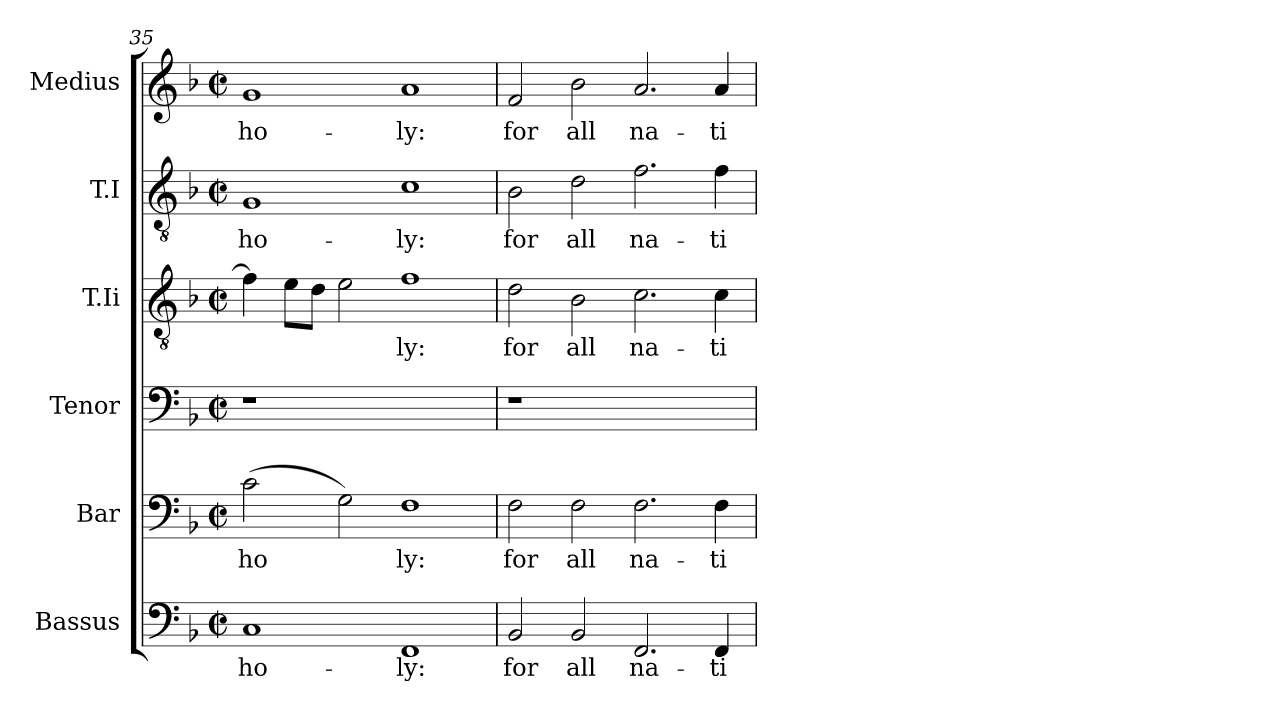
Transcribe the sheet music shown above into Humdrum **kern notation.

**kern	**text	**kern	**text	**kern	**kern	**text	**kern	**text	**kern	**text
*part6	*part6	*part5	*part5	*part4	*part3	*part3	*part2	*part2	*part1	*part1
*staff6	*staff6	*staff5	*staff5	*staff4	*staff3	*staff3	*staff2	*staff2	*staff1	*staff1
*I"Bassus	*	*I"Bar	*	*I"Tenor	*I"T.Ii	*	*I"T.I	*	*I"Medius	*
*I'B	*	*I'Bar	*	*	*I'T.Ii	*	*I'T.I	*	*I'M	*
*clefF4	*	*clefF4	*	*clefF4	*clefGv2	*	*clefGv2	*	*clefG2	*
*k[b-]	*	*k[b-]	*	*k[b-]	*k[b-]	*	*k[b-]	*	*k[b-]	*
*F:	*	*F:	*	*F:	*F:	*	*F:	*	*F:	*
*M2/2	*	*M2/2	*	*M2/2	*M2/2	*	*M2/2	*	*M2/2	*
*met(c|)	*	*met(c|)	*	*met(c|)	*met(c|)	*	*met(c|)	*	*met(c|)	*
=35	=35	=35	=35	=35	=35	=35	=35	=35	=35	=35
!	!LO:LY:b:cj	!	!LO:LY:b:cj	!	!	!LO:LY:b:cj	!	!LO:LY:b:rj	!	!LO:LY:b:cj
1C	ho-	(>2c\	ho-	1r	4f\]	--	1G	ho-	1g	ho-
!	!	!	!	!	!	!LO:LY:b:cj	!	!	!	!
.	.	.	.	.	8e\L	--	.	.	.	.
!	!	!	!	!	!	!LO:LY:b:cj	!	!	!	!
.	.	.	.	.	8d\J	--	.	.	.	.
!	!	!	!LO:LY:b:cj	!	!	!LO:LY:b:cj	!	!	!	!
.	.	2G\)	--	.	2e\	--	.	.	.	.
!	!LO:LY:b:cj	!	!LO:LY:b:cj	!	!	!LO:LY:b:cj	!	!LO:LY:b:rj	!	!LO:LY:b:cj
1FF	-ly:	1F	-ly:	1ryy	1f	-ly:	1c	-ly:	1a	-ly:
!!LO:LB:g=z
=36	=36	=36	=36	=36	=36	=36	=36	=36	=36	=36
!	!LO:LY:b:cj	!	!LO:LY:b:cj	!	!	!LO:LY:b:cj	!	!LO:LY:b:rj	!	!LO:LY:b:cj
2BB-/	for	2F\	for	1r	2d\	for	2B-\	for	2f/	for
!	!LO:LY:b:cj	!	!LO:LY:b:cj	!	!	!LO:LY:b:cj	!	!LO:LY:b:rj	!	!LO:LY:b:cj
2BB-/	all	2F\	all	.	2B-\	all	2d\	all	2b-\	all
!	!LO:LY:b:cj	!	!LO:LY:b:cj	!	!	!LO:LY:b:cj	!	!LO:LY:b:rj	!	!LO:LY:b:cj
2.FF/	na-	2.F\	na-	1ryy	2.c\	na-	2.f\	na-	2.a/	na-
!	!LO:LY:b:cj	!	!LO:LY:b:cj	!	!	!LO:LY:b:cj	!	!LO:LY:b:rj	!	!LO:LY:b:cj
4FF/	-ti-	4F\	-ti-	.	4c\	-ti-	4f\	-ti-	4a/	-ti-
=	=	=	=	=	=	=	=	=	=	=
*-	*-	*-	*-	*-	*-	*-	*-	*-	*-	*-
